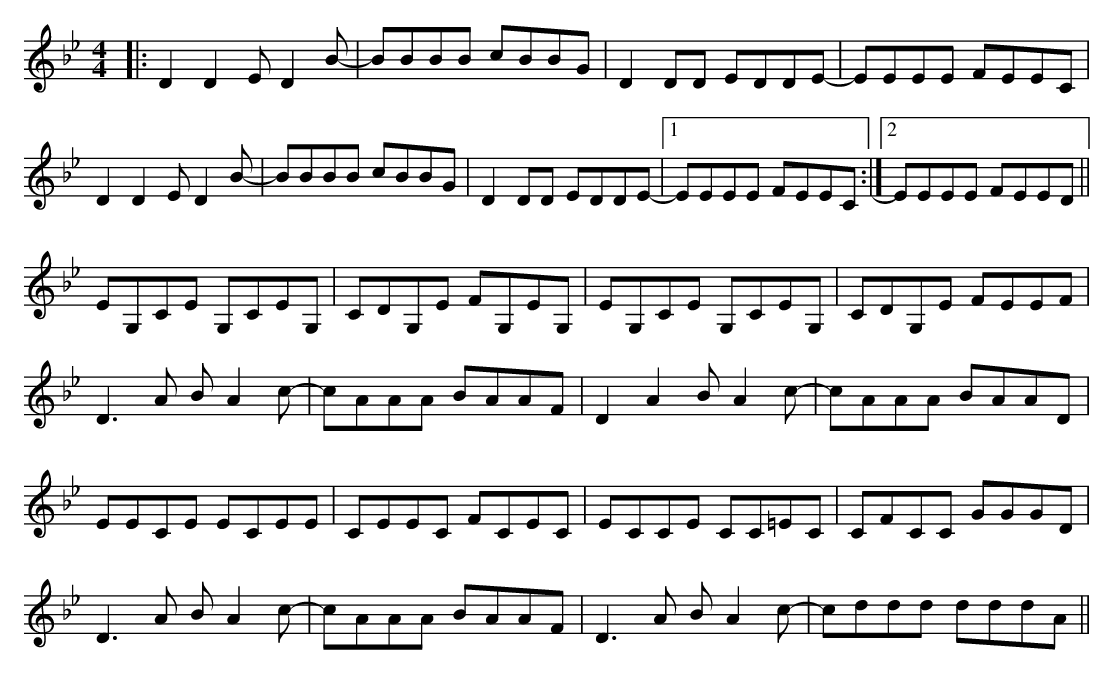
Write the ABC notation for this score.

X:1
M:4/4
K:Gmin
|:D2D2 ED2B-|BBBB cBBG|D2DD EDDE-|EEEE FEEC|
D2D2 ED2B-|BBBB cBBG|D2DD EDDE-|1 EEEE FEEC:|2 EEEE FEED||
EG,CE G,CEG,|CDG,E FG,EG,|EG,CE G,CEG,|CDG,E FEEF|
D3A BA2c-|cAAA BAAF|D2A2 BA2c-|cAAA BAAD|
EECE ECEE|CEEC FCEC|ECCE CC=EC|CFCC GGGD|
D3A BA2c-|cAAA BAAF|D3A BA2c-|cddd dddA||
